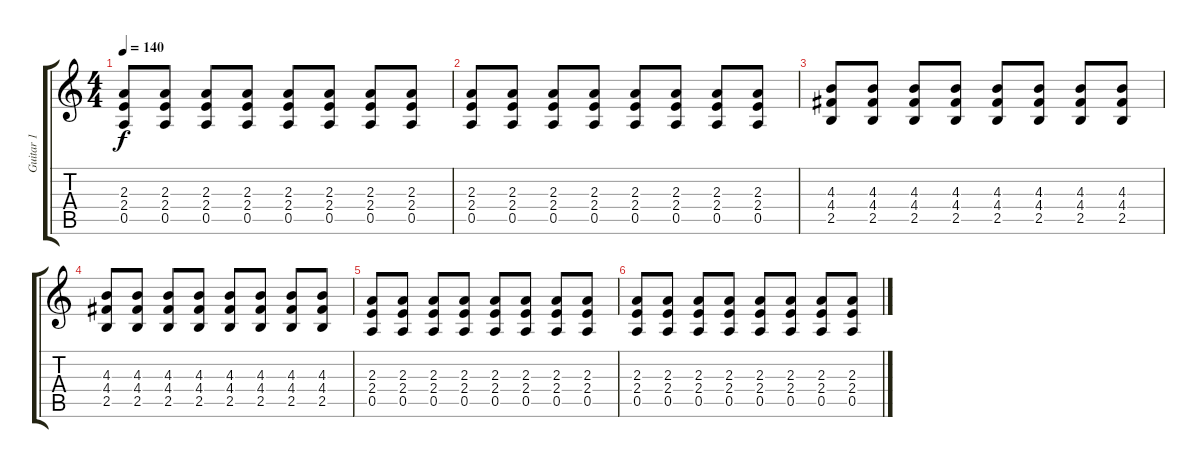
\track ("Guitar 1" "Guitar 1") {instrument electricguitarclean}
\staff {score tabs}
\tuning (E4 B3 G3 D3 A2 E2) {hide}
\ts (4 4)
\tempo 140
\clef g2
\ks c
(2.3 2.4 0.5).8{dy f} (2.3 2.4 0.5).8 (2.3 2.4 0.5).8 (2.3 2.4 0.5).8 (2.3 2.4 0.5).8 (2.3 2.4 0.5).8 (2.3 2.4 0.5).8 (2.3 2.4 0.5).8 |
(2.3 2.4 0.5).8 (2.3 2.4 0.5).8 (2.3 2.4 0.5).8 (2.3 2.4 0.5).8 (2.3 2.4 0.5).8 (2.3 2.4 0.5).8 (2.3 2.4 0.5).8 (2.3 2.4 0.5).8 |
(4.3 4.4 2.5).8 (4.3 4.4 2.5).8 (4.3 4.4 2.5).8 (4.3 4.4 2.5).8 (4.3 4.4 2.5).8 (4.3 4.4 2.5).8 (4.3 4.4 2.5).8 (4.3 4.4 2.5).8 |
(4.3 4.4 2.5).8 (4.3 4.4 2.5).8 (4.3 4.4 2.5).8 (4.3 4.4 2.5).8 (4.3 4.4 2.5).8 (4.3 4.4 2.5).8 (4.3 4.4 2.5).8 (4.3 4.4 2.5).8 |
(2.3 2.4 0.5).8 (2.3 2.4 0.5).8 (2.3 2.4 0.5).8 (2.3 2.4 0.5).8 (2.3 2.4 0.5).8 (2.3 2.4 0.5).8 (2.3 2.4 0.5).8 (2.3 2.4 0.5).8 |
(2.3 2.4 0.5).8 (2.3 2.4 0.5).8 (2.3 2.4 0.5).8 (2.3 2.4 0.5).8 (2.3 2.4 0.5).8 (2.3 2.4 0.5).8 (2.3 2.4 0.5).8 (2.3 2.4 0.5).8
